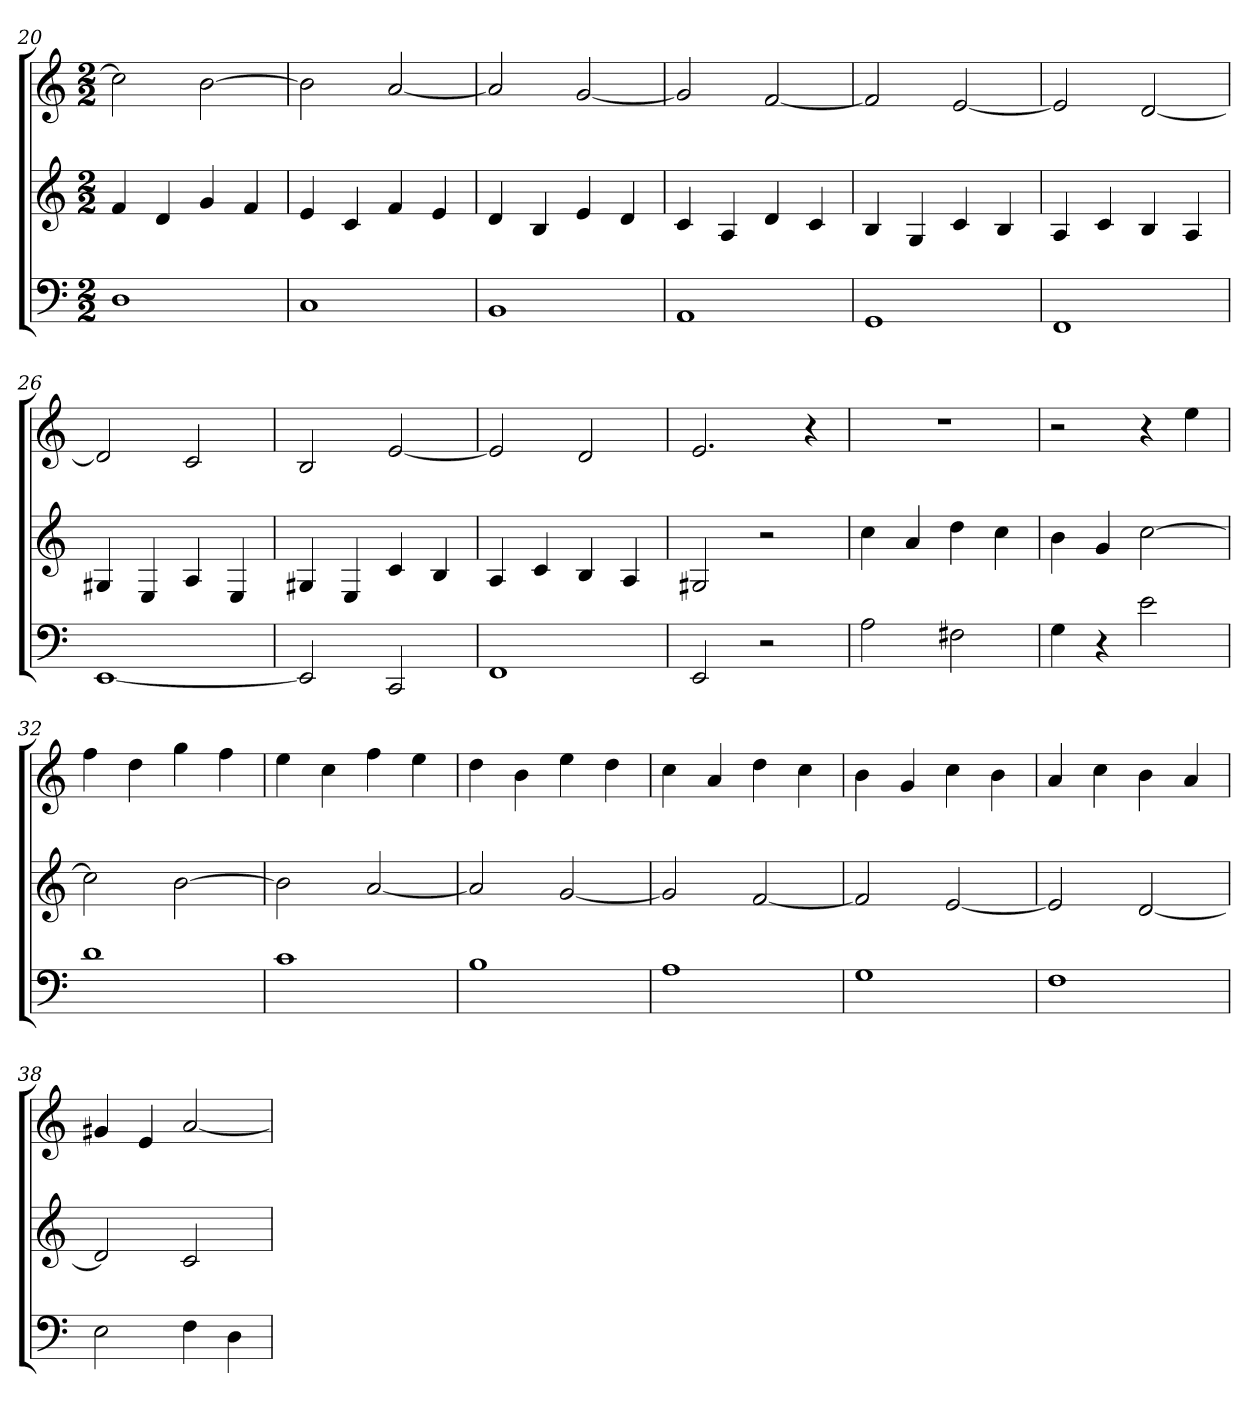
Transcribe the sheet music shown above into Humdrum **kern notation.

**kern	**kern	**kern
*part3	*part2	*part1
*staff3	*staff2	*staff1
*M2/2	*M2/2	*M2/2
=20	=20	=20
1D	4f	2cc]
.	4d	.
.	4g	[2b
.	4f	.
=21	=21	=21
1C	4e	2b]
.	4c	.
.	4f	[2a
.	4e	.
=22	=22	=22
1BB	4d	2a]
.	4B	.
.	4e	[2g
.	4d	.
=23	=23	=23
1AA	4c	2g]
.	4A	.
.	4d	[2f
.	4c	.
=24	=24	=24
1GG	4B	2f]
.	4G	.
.	4c	[2e
.	4B	.
=25	=25	=25
1FF	4A	2e]
.	4c	.
.	4B	[2d
.	4A	.
=26	=26	=26
[1EE	4G#X	2d]
.	4E	.
.	4A	2c
.	4E	.
=27	=27	=27
2EE]	4G#X	2B
.	4E	.
2CC	4c	[2e
.	4B	.
=28	=28	=28
1FF	4A	2e]
.	4c	.
.	4B	2d
.	4A	.
=29	=29	=29
2EE	2G#X	2.e
2r	2r	.
.	.	4r
=30	=30	=30
2A	4cc	1r
.	4a	.
2F#X	4dd	.
.	4cc	.
=31	=31	=31
4G	4b	2r
4r	4g	.
2e	[2cc	4r
.	.	4ee
=32	=32	=32
1d	2cc]	4ff
.	.	4dd
.	[2b	4gg
.	.	4ff
=33	=33	=33
1c	2b]	4ee
.	.	4cc
.	[2a	4ff
.	.	4ee
=34	=34	=34
1B	2a]	4dd
.	.	4b
.	[2g	4ee
.	.	4dd
=35	=35	=35
1A	2g]	4cc
.	.	4a
.	[2f	4dd
.	.	4cc
=36	=36	=36
1G	2f]	4b
.	.	4g
.	[2e	4cc
.	.	4b
=37	=37	=37
1F	2e]	4a
.	.	4cc
.	[2d	4b
.	.	4a
=38	=38	=38
2E	2d]	4g#X
.	.	4e
4F	2c	[2a
4D	.	.
=	=	=
*-	*-	*-
